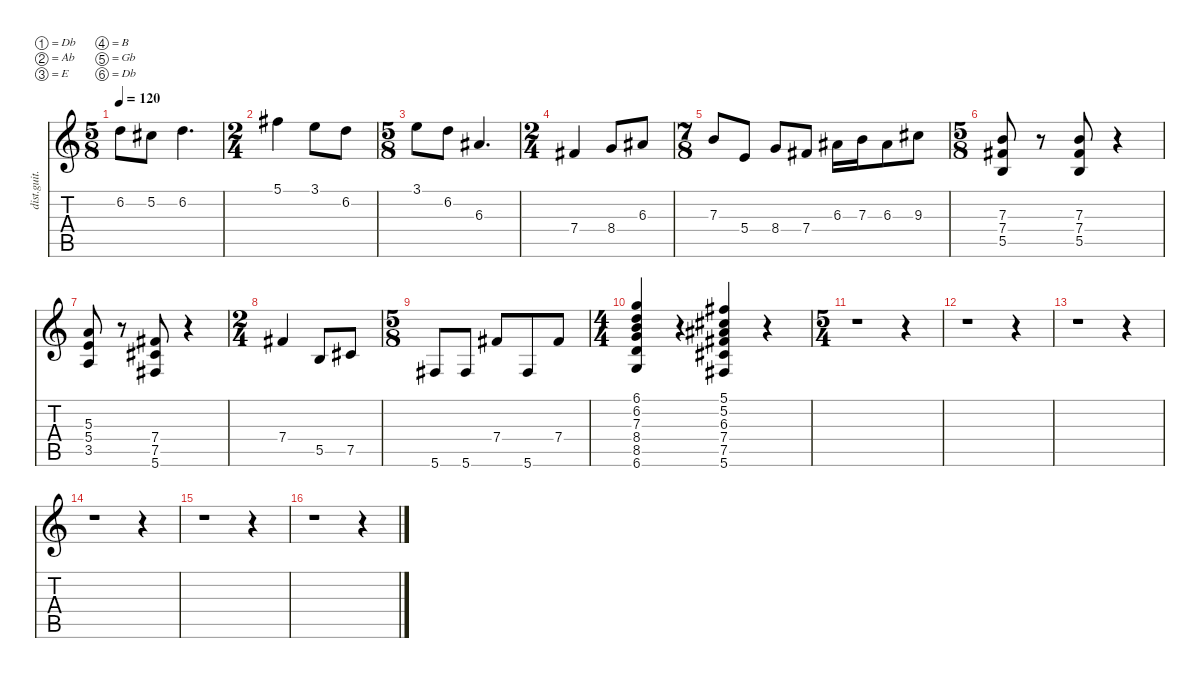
\defaultSystemsLayout 4
\hideDynamics
\bracketExtendMode nobrackets
\otherSystemsTrackNameOrientation horizontal
\track ("P. Waggoner Gtr." "dist.guit.") {instrument distortionguitar}
\staff {score tabs}
\tuning (Db4 Ab3 E3 B2 Gb2 Db2)
\ts (5 8)
\tempo 120
\clef g2
\ks c
6.2.8{dy f beam Down} 5.2{acc #}.8{beam Down} 6.2.4{d beam Down} |
\ts (2 4)
\beaming (8 2 2)
5.1{acc #}.4{beam Down} 3.1.8{beam Down} 6.2.8{beam Down} |
\ts (5 8)
\beaming (8 2 3)
3.1.8{beam Down} 6.2.8{beam Down} 6.3{acc #}.4{d beam Up} |
\ts (2 4)
\beaming (8 2 2)
7.4{acc #}.4{beam Up} 8.4.8{beam Up} 6.3{acc #}.8{beam Up} |
\ts (7 8)
\beaming (8 2 2 3)
7.3.8{beam Up} 5.4.8{beam Up} 8.4.8{beam Up} 7.4{acc #}.8{beam Up} 6.3{acc #}.16{beam Down} 7.3.16{beam Down} 6.3{acc #}.8{beam Down} 9.3{acc #}.8{beam Down} |
\ts (5 8)
\beaming (8 2 3)
(7.3 7.4{acc #} 5.5).8{beam Up} r.8{beam Up} (7.3 7.4{acc #} 5.5).8{beam Up} r.4{beam Up} |
(5.3 5.4 3.5).8{beam Up} r.8{beam Up} (7.4{acc #} 7.5{acc #} 5.6{acc #}).8{beam Up} r.4{beam Up} |
\ts (2 4)
\beaming (8 2 2)
7.4{acc #}.4{beam Up} 5.5.8{beam Up} 7.5{acc #}.8{beam Up} |
\ts (5 8)
\beaming (8 2 3)
5.6{acc #}.8{beam Up} 5.6{acc #}.8{beam Up} 7.4{acc #}.8{beam Up} 5.6{acc #}.8{beam Up} 7.4{acc #}.8{beam Up} |
\ts (4 4)
\beaming (8 4 4)
(6.1 6.2 7.3 8.4 8.5 6.6).4{beam Up} r.4{beam Up} (5.1{acc #} 5.2{acc #} 6.3{acc #} 7.4{acc #} 7.5{acc #} 5.6{acc #}).4{beam Up} r.4{beam Up} |
\ts (5 4)
\beaming (8 4 4 2)
r.1{beam Down} r.4{beam Down} |
r.1{beam Down} r.4{beam Down} |
r.1{beam Down} r.4{beam Down} |
r.1{beam Down} r.4{beam Down} |
r.1{beam Down} r.4{beam Down} |
r.1{beam Down} r.4{beam Down}
